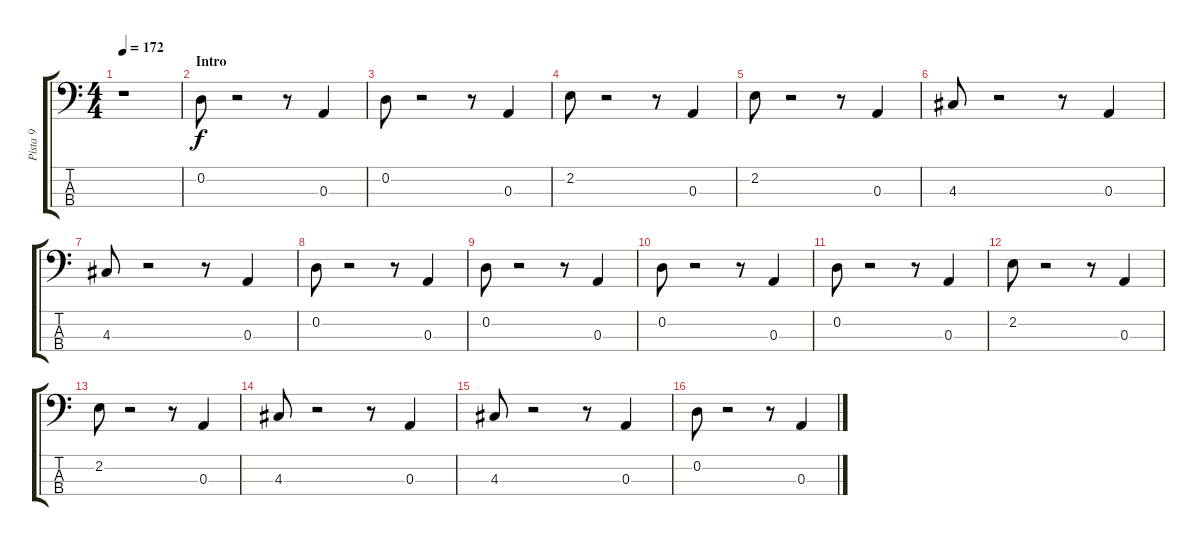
\track ("Pista 9" "Pista 9") {instrument electricbassfinger}
\staff {score tabs}
\tuning (G2 D2 A1 E1) {hide}
\ts (4 4)
\tempo 172
\clef f4
\ks c
r.1{dy f instrument electricbassfinger} |
\section ("" "Intro")
0.2.8 r.2 r.8 0.3.4 |
0.2.8 r.2 r.8 0.3.4 |
2.2.8 r.2 r.8 0.3.4 |
2.2.8 r.2 r.8 0.3.4 |
4.3.8 r.2 r.8 0.3.4 |
4.3.8 r.2 r.8 0.3.4 |
0.2.8 r.2 r.8 0.3.4 |
0.2.8 r.2 r.8 0.3.4 |
0.2.8 r.2 r.8 0.3.4 |
0.2.8 r.2 r.8 0.3.4 |
2.2.8 r.2 r.8 0.3.4 |
2.2.8 r.2 r.8 0.3.4 |
4.3.8 r.2 r.8 0.3.4 |
4.3.8 r.2 r.8 0.3.4 |
0.2.8 r.2 r.8 0.3.4
